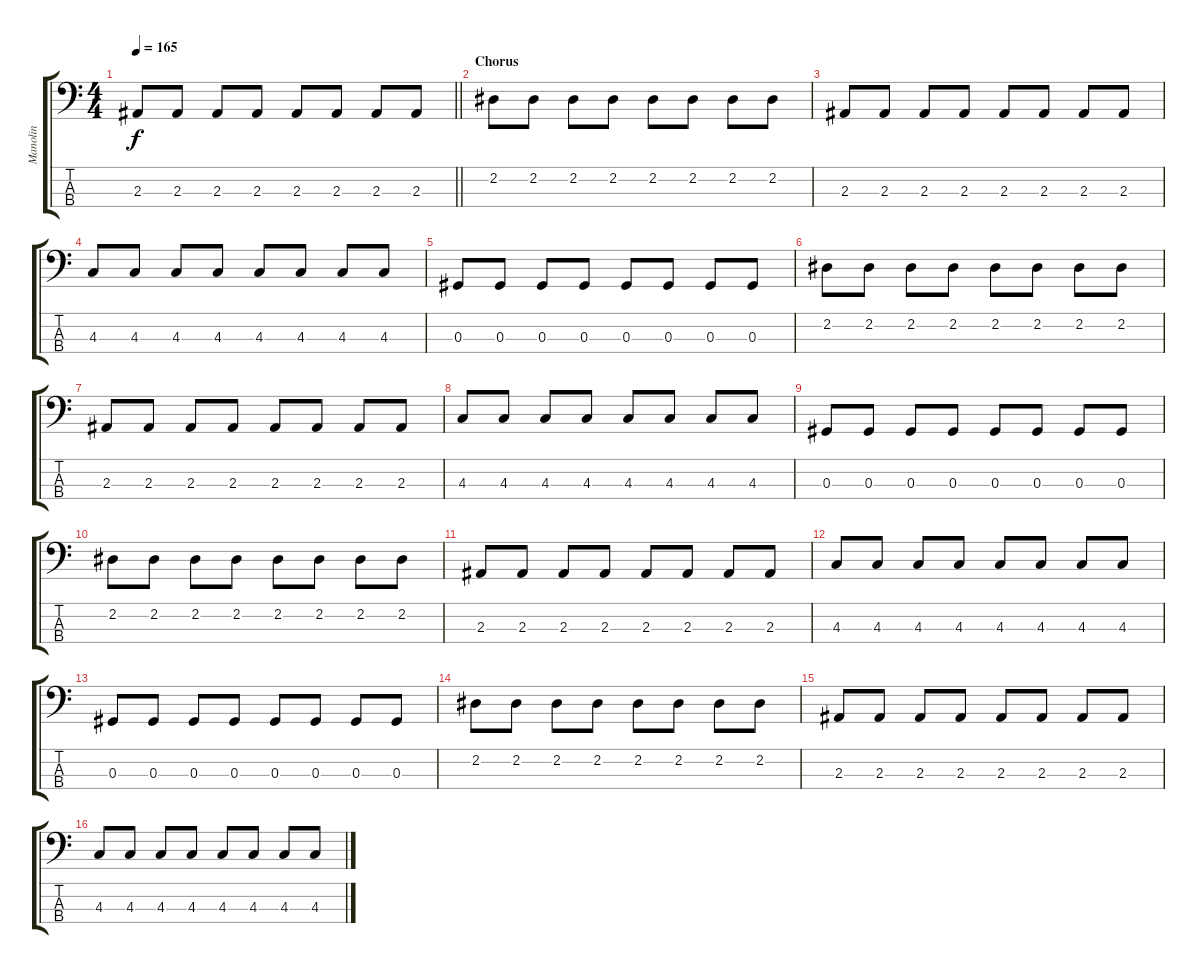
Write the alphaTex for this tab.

\track ("Manolin" "Manolin") {instrument electricbasspick}
\staff {score tabs}
\tuning (Gb2 Db2 Ab1 Eb1) {hide}
\ts (4 4)
\tempo 165
\clef f4
\barLineRight lightlight
\ks c
2.3.8{dy f} 2.3.8 2.3.8 2.3.8 2.3.8 2.3.8 2.3.8 2.3.8 |
\section ("" "Chorus")
2.2.8 2.2.8 2.2.8 2.2.8 2.2.8 2.2.8 2.2.8 2.2.8 |
2.3.8 2.3.8 2.3.8 2.3.8 2.3.8 2.3.8 2.3.8 2.3.8 |
4.3.8 4.3.8 4.3.8 4.3.8 4.3.8 4.3.8 4.3.8 4.3.8 |
0.3.8 0.3.8 0.3.8 0.3.8 0.3.8 0.3.8 0.3.8 0.3.8 |
2.2.8 2.2.8 2.2.8 2.2.8 2.2.8 2.2.8 2.2.8 2.2.8 |
2.3.8 2.3.8 2.3.8 2.3.8 2.3.8 2.3.8 2.3.8 2.3.8 |
4.3.8 4.3.8 4.3.8 4.3.8 4.3.8 4.3.8 4.3.8 4.3.8 |
0.3.8 0.3.8 0.3.8 0.3.8 0.3.8 0.3.8 0.3.8 0.3.8 |
2.2.8 2.2.8 2.2.8 2.2.8 2.2.8 2.2.8 2.2.8 2.2.8 |
2.3.8 2.3.8 2.3.8 2.3.8 2.3.8 2.3.8 2.3.8 2.3.8 |
4.3.8 4.3.8 4.3.8 4.3.8 4.3.8 4.3.8 4.3.8 4.3.8 |
0.3.8 0.3.8 0.3.8 0.3.8 0.3.8 0.3.8 0.3.8 0.3.8 |
2.2.8 2.2.8 2.2.8 2.2.8 2.2.8 2.2.8 2.2.8 2.2.8 |
2.3.8 2.3.8 2.3.8 2.3.8 2.3.8 2.3.8 2.3.8 2.3.8 |
4.3.8 4.3.8 4.3.8 4.3.8 4.3.8 4.3.8 4.3.8 4.3.8
